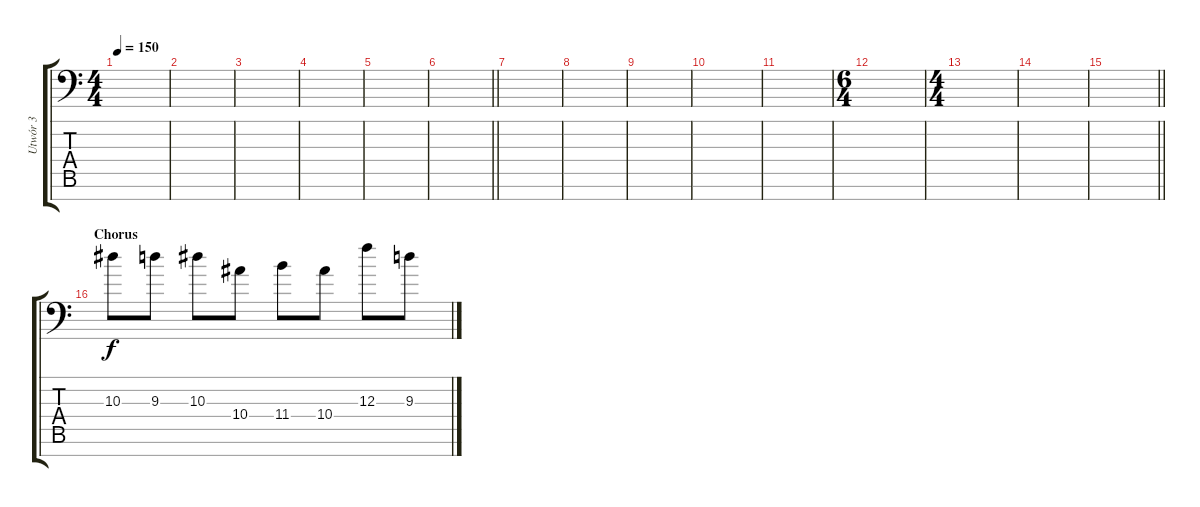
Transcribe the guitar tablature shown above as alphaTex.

\track ("Utwór 3" "Utwór 3") {instrument distortionguitar}
\staff {score tabs}
\tuning (D4 A3 F3 C3 G2 D2 A1) {hide}
\ts (4 4)
\tempo 150
\clef f4
\ks c
|
|
|
|
|
\barLineRight lightlight
|
|
|
|
|
|
\ts (6 4)
|
\ts (4 4)
|
|
\barLineRight lightlight
|
\section ("" "Chorus")
10.3.8 9.3.8 10.3.8 10.4.8 11.4.8 10.4.8 12.3.8 9.3.8
